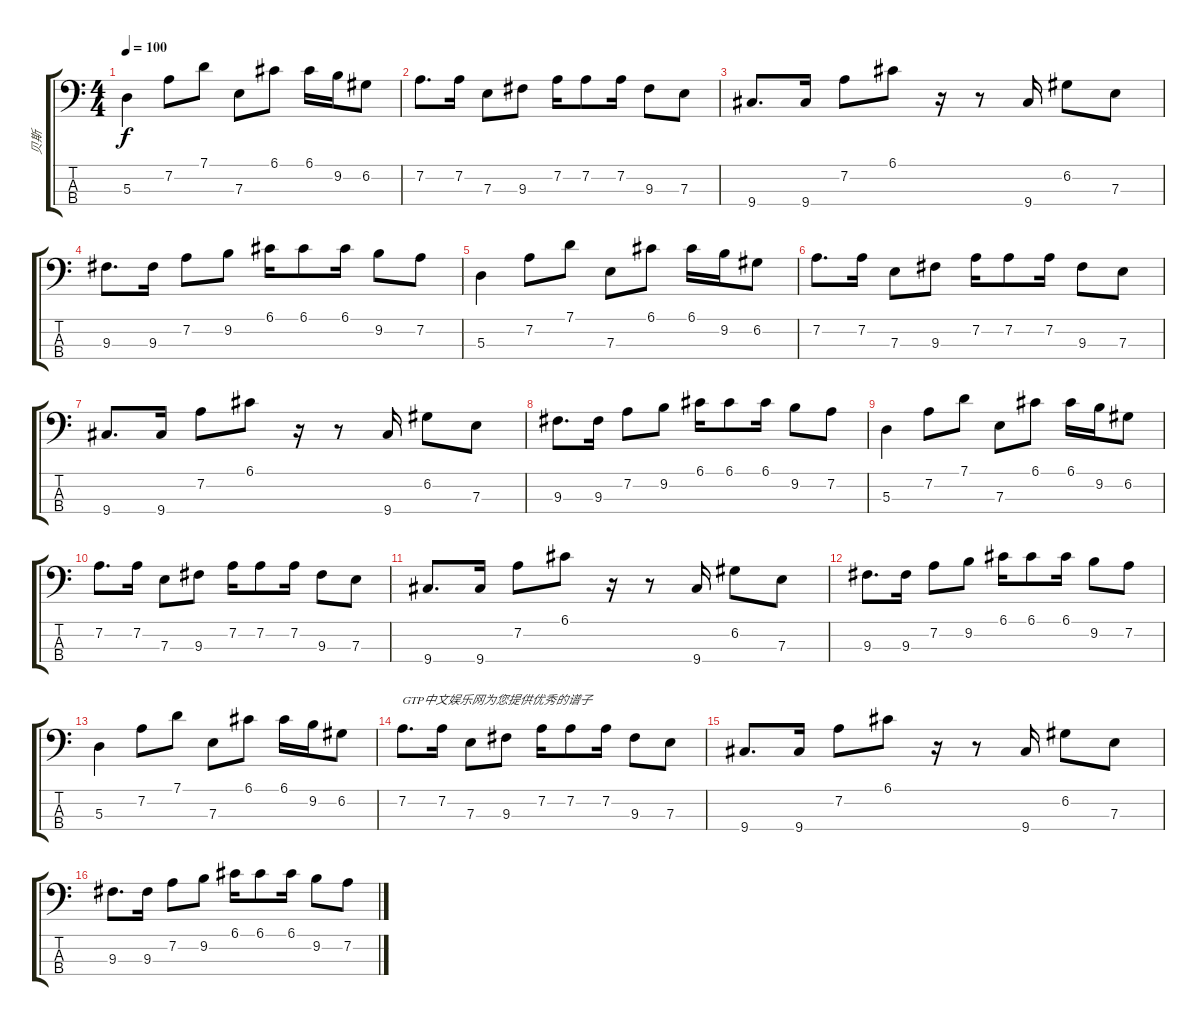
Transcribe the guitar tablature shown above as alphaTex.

\track ("贝斯" "贝斯") {instrument electricbassfinger}
\staff {score tabs}
\tuning (G2 D2 A1 E1) {hide}
\ts (4 4)
\tempo 100
\clef f4
\ks c
5.3.4{dy f} 7.2.8 7.1.8 7.3.8 6.1.8 6.1.16 9.2.16 6.2.8 |
7.2.8{d} 7.2.16 7.3.8 9.3.8 7.2.16 7.2.8 7.2.16 9.3.8 7.3.8 |
9.4.8{d} 9.4.16 7.2.8 6.1.8 r.16 r.8 9.4.16 6.2.8 7.3.8 |
9.3.8{d} 9.3.16 7.2.8 9.2.8 6.1.16 6.1.8 6.1.16 9.2.8 7.2.8 |
5.3.4 7.2.8 7.1.8 7.3.8 6.1.8 6.1.16 9.2.16 6.2.8 |
7.2.8{d} 7.2.16 7.3.8 9.3.8 7.2.16 7.2.8 7.2.16 9.3.8 7.3.8 |
9.4.8{d} 9.4.16 7.2.8 6.1.8 r.16 r.8 9.4.16 6.2.8 7.3.8 |
9.3.8{d} 9.3.16 7.2.8 9.2.8 6.1.16 6.1.8 6.1.16 9.2.8 7.2.8 |
5.3.4 7.2.8 7.1.8 7.3.8 6.1.8 6.1.16 9.2.16 6.2.8 |
7.2.8{d} 7.2.16 7.3.8 9.3.8 7.2.16 7.2.8 7.2.16 9.3.8 7.3.8 |
9.4.8{d} 9.4.16 7.2.8 6.1.8 r.16 r.8 9.4.16 6.2.8 7.3.8 |
9.3.8{d} 9.3.16 7.2.8 9.2.8 6.1.16 6.1.8 6.1.16 9.2.8 7.2.8 |
5.3.4 7.2.8 7.1.8 7.3.8 6.1.8 6.1.16 9.2.16 6.2.8 |
7.2.8{d txt "GTP中文娱乐网为您提供优秀的谱子"} 7.2.16 7.3.8 9.3.8 7.2.16 7.2.8 7.2.16 9.3.8 7.3.8 |
9.4.8{d} 9.4.16 7.2.8 6.1.8 r.16 r.8 9.4.16 6.2.8 7.3.8 |
9.3.8{d} 9.3.16 7.2.8 9.2.8 6.1.16 6.1.8 6.1.16 9.2.8 7.2.8
